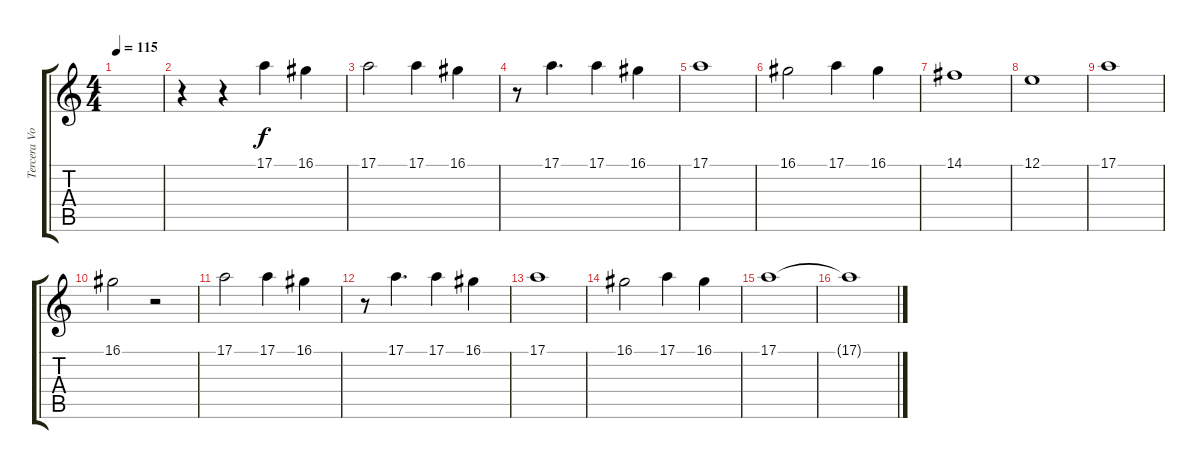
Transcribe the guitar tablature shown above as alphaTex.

\track ("Tercera Voz" "Tercera Vo") {instrument altosax}
\staff {score tabs}
\tuning (E4 B3 G3 D3 A2 E2) {hide}
\ts (4 4)
\tempo 115
\clef g2
\ks c
|
r.4 r.4 17.1.4 16.1.4 |
17.1.2 17.1.4 16.1.4 |
r.8 17.1.4{d} 17.1.4 16.1.4 |
17.1.1 |
16.1.2 17.1.4 16.1.4 |
14.1.1 |
12.1.1 |
17.1.1 |
16.1.2 r.2 |
17.1.2 17.1.4 16.1.4 |
r.8 17.1.4{d} 17.1.4 16.1.4 |
17.1.1 |
16.1.2 17.1.4 16.1.4 |
17.1.1 |
17.1{t}.1
